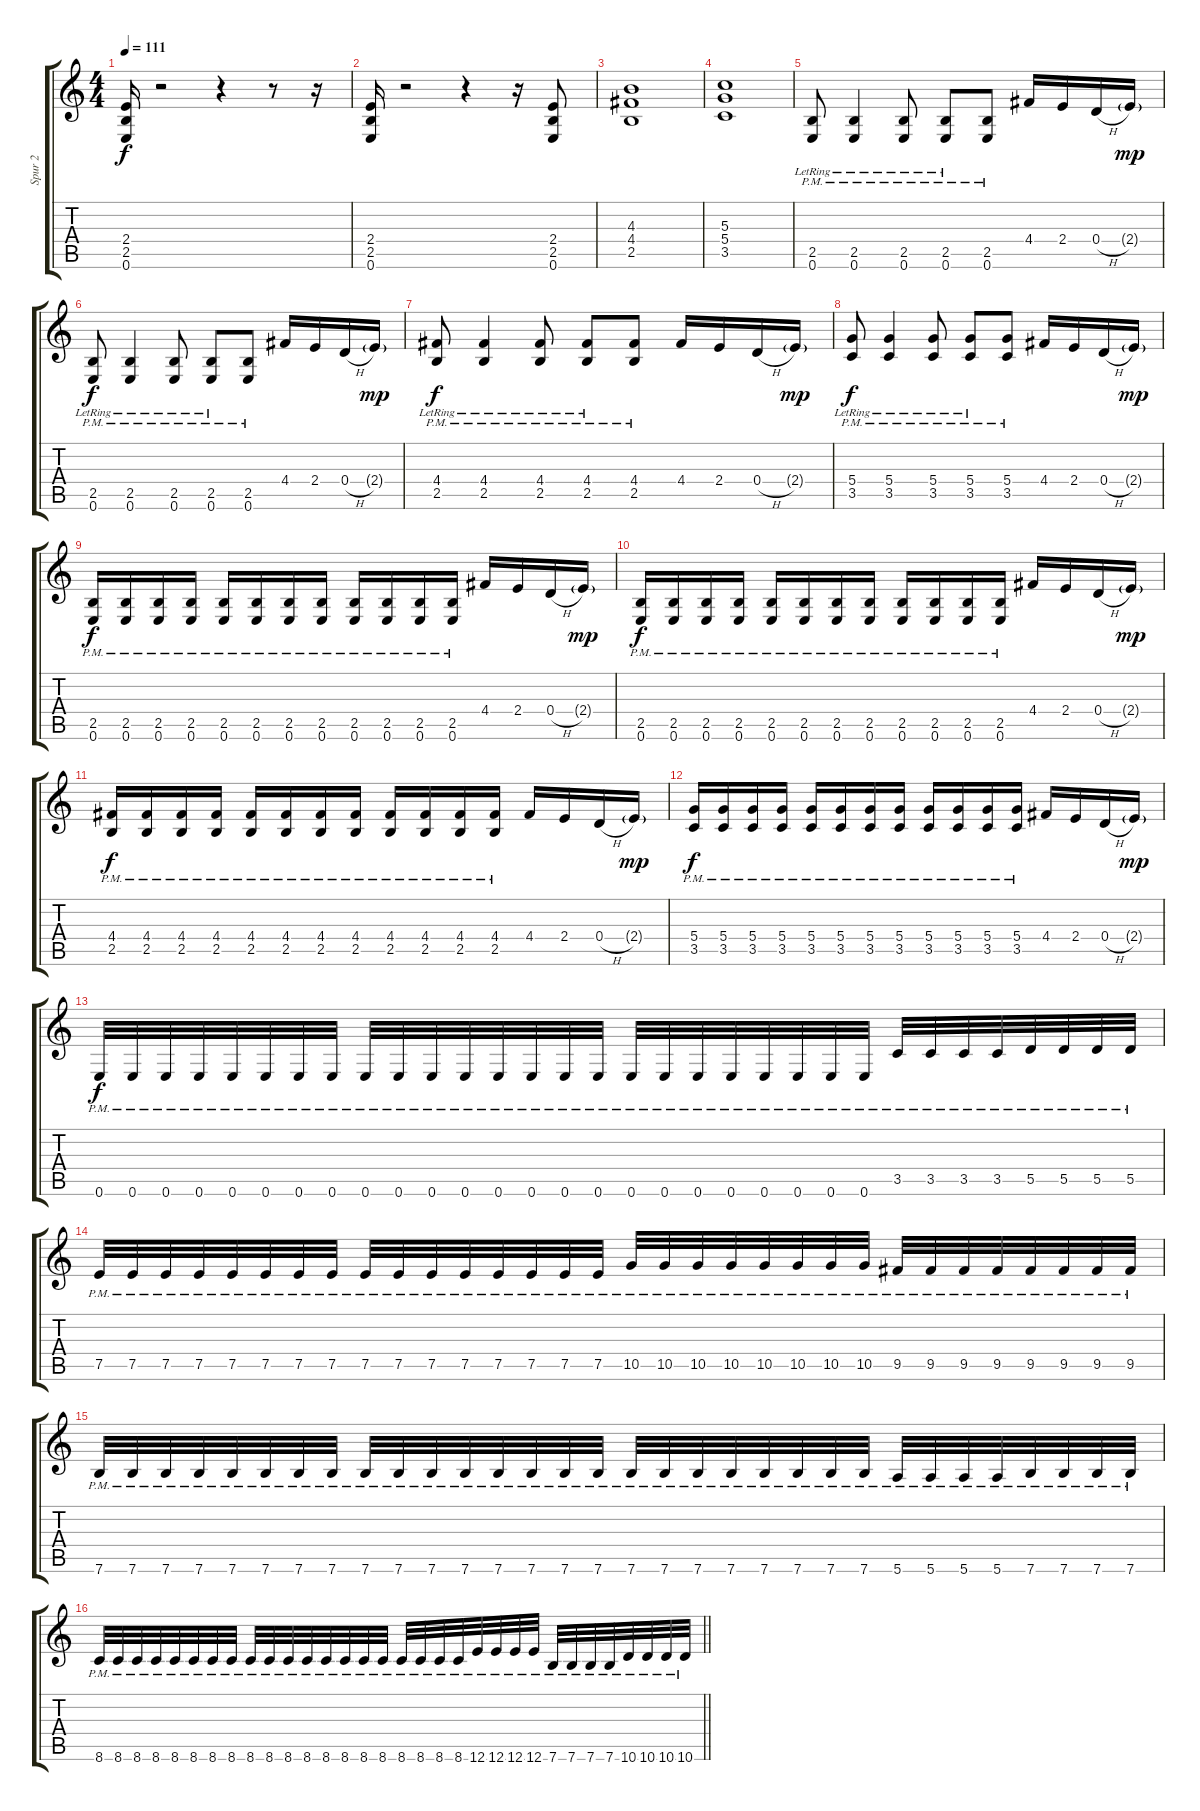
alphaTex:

\track ("Spur 2" "Spur 2") {instrument distortionguitar}
\staff {score tabs}
\tuning (E4 B3 G3 D3 A2 E2) {hide}
\ts (4 4)
\tempo 111
\clef g2
\ks c
(2.4 2.5 0.6).16{dy f} r.2 r.4 r.8 r.16 |
(2.4 2.5 0.6).16 r.2 r.4 r.16 (2.4 2.5 0.6).8 |
(4.3 4.4 2.5).1 |
(5.3 5.4 3.5).1 |
(2.5{pm lr} 0.6{pm lr}).8 (2.5{pm lr} 0.6{pm lr}).4 (2.5{pm lr} 0.6{pm lr}).8 (2.5{pm lr} 0.6{pm lr}).8 (2.5{pm} 0.6{pm}).8 4.4.16 2.4.16 0.4{h}.16 2.4{g}.16{dy mp} |
(2.5{pm lr} 0.6{pm lr}).8{dy f} (2.5{pm lr} 0.6{pm lr}).4 (2.5{pm lr} 0.6{pm lr}).8 (2.5{pm lr} 0.6{pm lr}).8 (2.5{pm} 0.6{pm}).8 4.4.16 2.4.16 0.4{h}.16 2.4{g}.16{dy mp} |
(4.4{pm lr} 2.5{pm lr}).8{dy f} (4.4{pm lr} 2.5{pm lr}).4 (4.4{pm lr} 2.5{pm lr}).8 (4.4{pm lr} 2.5{pm lr}).8 (4.4{pm} 2.5{pm}).8 4.4.16 2.4.16 0.4{h}.16 2.4{g}.16{dy mp} |
(5.4{pm lr} 3.5{pm lr}).8{dy f} (5.4{pm lr} 3.5{pm lr}).4 (5.4{pm lr} 3.5{pm lr}).8 (5.4{pm lr} 3.5{pm lr}).8 (5.4{pm} 3.5{pm}).8 4.4.16 2.4.16 0.4{h}.16 2.4{g}.16{dy mp} |
(2.5{pm} 0.6{pm}).16{dy f} (2.5{pm} 0.6{pm}).16 (2.5{pm} 0.6{pm}).16 (2.5{pm} 0.6{pm}).16 (2.5{pm} 0.6{pm}).16 (2.5{pm} 0.6{pm}).16 (2.5{pm} 0.6{pm}).16 (2.5{pm} 0.6{pm}).16 (2.5{pm} 0.6{pm}).16 (2.5{pm} 0.6{pm}).16 (2.5{pm} 0.6{pm}).16 (2.5{pm} 0.6{pm}).16 4.4.16 2.4.16 0.4{h}.16 2.4{g}.16{dy mp} |
(2.5{pm} 0.6{pm}).16{dy f} (2.5{pm} 0.6{pm}).16 (2.5{pm} 0.6{pm}).16 (2.5{pm} 0.6{pm}).16 (2.5{pm} 0.6{pm}).16 (2.5{pm} 0.6{pm}).16 (2.5{pm} 0.6{pm}).16 (2.5{pm} 0.6{pm}).16 (2.5{pm} 0.6{pm}).16 (2.5{pm} 0.6{pm}).16 (2.5{pm} 0.6{pm}).16 (2.5{pm} 0.6{pm}).16 4.4.16 2.4.16 0.4{h}.16 2.4{g}.16{dy mp} |
(4.4{pm} 2.5{pm}).16{dy f} (4.4{pm} 2.5{pm}).16 (4.4{pm} 2.5{pm}).16 (4.4{pm} 2.5{pm}).16 (4.4{pm} 2.5{pm}).16 (4.4{pm} 2.5{pm}).16 (4.4{pm} 2.5{pm}).16 (4.4{pm} 2.5{pm}).16 (4.4{pm} 2.5{pm}).16 (4.4{pm} 2.5{pm}).16 (4.4{pm} 2.5{pm}).16 (4.4{pm} 2.5{pm}).16 4.4.16 2.4.16 0.4{h}.16 2.4{g}.16{dy mp} |
(5.4{pm} 3.5{pm}).16{dy f} (5.4{pm} 3.5{pm}).16 (5.4{pm} 3.5{pm}).16 (5.4{pm} 3.5{pm}).16 (5.4{pm} 3.5{pm}).16 (5.4{pm} 3.5{pm}).16 (5.4{pm} 3.5{pm}).16 (5.4{pm} 3.5{pm}).16 (5.4{pm} 3.5{pm}).16 (5.4{pm} 3.5{pm}).16 (5.4{pm} 3.5{pm}).16 (5.4{pm} 3.5{pm}).16 4.4.16 2.4.16 0.4{h}.16 2.4{g}.16{dy mp} |
0.6{pm}.32{dy f} 0.6{pm}.32 0.6{pm}.32 0.6{pm}.32 0.6{pm}.32 0.6{pm}.32 0.6{pm}.32 0.6{pm}.32 0.6{pm}.32 0.6{pm}.32 0.6{pm}.32 0.6{pm}.32 0.6{pm}.32 0.6{pm}.32 0.6{pm}.32 0.6{pm}.32 0.6{pm}.32 0.6{pm}.32 0.6{pm}.32 0.6{pm}.32 0.6{pm}.32 0.6{pm}.32 0.6{pm}.32 0.6{pm}.32 3.5{pm}.32 3.5{pm}.32 3.5{pm}.32 3.5{pm}.32 5.5{pm}.32 5.5{pm}.32 5.5{pm}.32 5.5{pm}.32 |
7.5{pm}.32 7.5{pm}.32 7.5{pm}.32 7.5{pm}.32 7.5{pm}.32 7.5{pm}.32 7.5{pm}.32 7.5{pm}.32 7.5{pm}.32 7.5{pm}.32 7.5{pm}.32 7.5{pm}.32 7.5{pm}.32 7.5{pm}.32 7.5{pm}.32 7.5{pm}.32 10.5{pm}.32 10.5{pm}.32 10.5{pm}.32 10.5{pm}.32 10.5{pm}.32 10.5{pm}.32 10.5{pm}.32 10.5{pm}.32 9.5{pm}.32 9.5{pm}.32 9.5{pm}.32 9.5{pm}.32 9.5{pm}.32 9.5{pm}.32 9.5{pm}.32 9.5{pm}.32 |
7.6{pm}.32 7.6{pm}.32 7.6{pm}.32 7.6{pm}.32 7.6{pm}.32 7.6{pm}.32 7.6{pm}.32 7.6{pm}.32 7.6{pm}.32 7.6{pm}.32 7.6{pm}.32 7.6{pm}.32 7.6{pm}.32 7.6{pm}.32 7.6{pm}.32 7.6{pm}.32 7.6{pm}.32 7.6{pm}.32 7.6{pm}.32 7.6{pm}.32 7.6{pm}.32 7.6{pm}.32 7.6{pm}.32 7.6{pm}.32 5.6{pm}.32 5.6{pm}.32 5.6{pm}.32 5.6{pm}.32 7.6{pm}.32 7.6{pm}.32 7.6{pm}.32 7.6{pm}.32 |
\barLineRight lightlight
8.6{pm}.32 8.6{pm}.32 8.6{pm}.32 8.6{pm}.32 8.6{pm}.32 8.6{pm}.32 8.6{pm}.32 8.6{pm}.32 8.6{pm}.32 8.6{pm}.32 8.6{pm}.32 8.6{pm}.32 8.6{pm}.32 8.6{pm}.32 8.6{pm}.32 8.6{pm}.32 8.6{pm}.32 8.6{pm}.32 8.6{pm}.32 8.6{pm}.32 12.6{pm}.32 12.6{pm}.32 12.6{pm}.32 12.6{pm}.32 7.6{pm}.32 7.6{pm}.32 7.6{pm}.32 7.6{pm}.32 10.6{pm}.32 10.6{pm}.32 10.6{pm}.32 10.6{pm}.32
